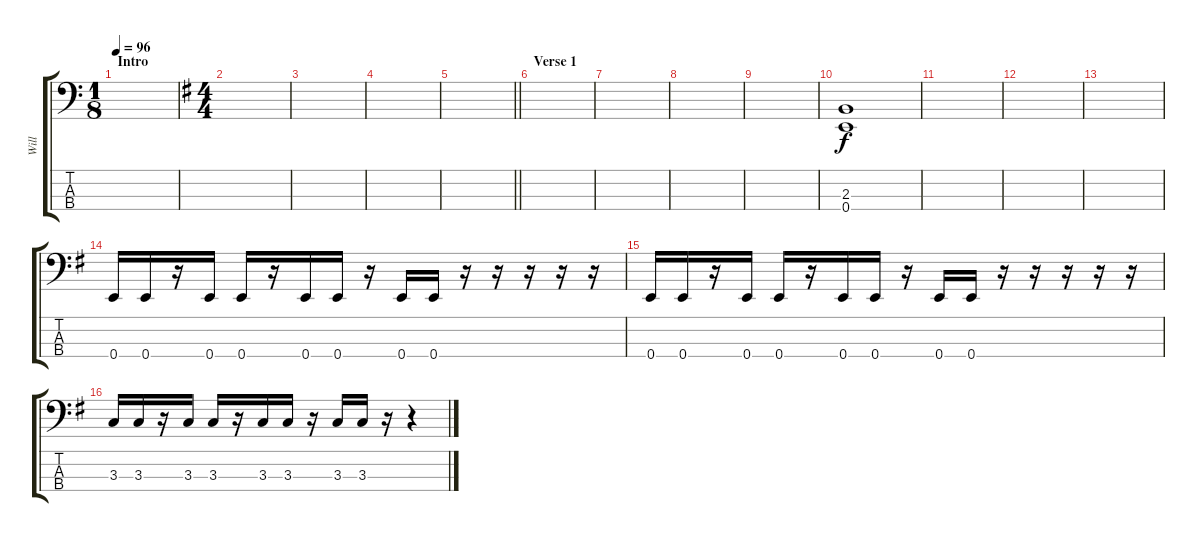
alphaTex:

\track ("Will" "Will") {instrument electricbasspick}
\staff {score tabs}
\tuning (G2 D2 A1 E1) {hide}
\ts (1 8)
\section ("" "Intro")
\tempo 96
\clef f4
\ks c
|
\ts (4 4)
\ks g
|
|
|
\barLineRight lightlight
|
\section ("" "Verse 1")
|
|
|
|
(2.3 0.4).1 |
|
|
|
0.4.16 0.4.16 r.16 0.4.16 0.4.16 r.16 0.4.16 0.4.16 r.16 0.4.16 0.4.16 r.16 r.16 r.16 r.16 r.16 |
0.4.16 0.4.16 r.16 0.4.16 0.4.16 r.16 0.4.16 0.4.16 r.16 0.4.16 0.4.16 r.16 r.16 r.16 r.16 r.16 |
3.3.16 3.3.16 r.16 3.3.16 3.3.16 r.16 3.3.16 3.3.16 r.16 3.3.16 3.3.16 r.16 r.4
